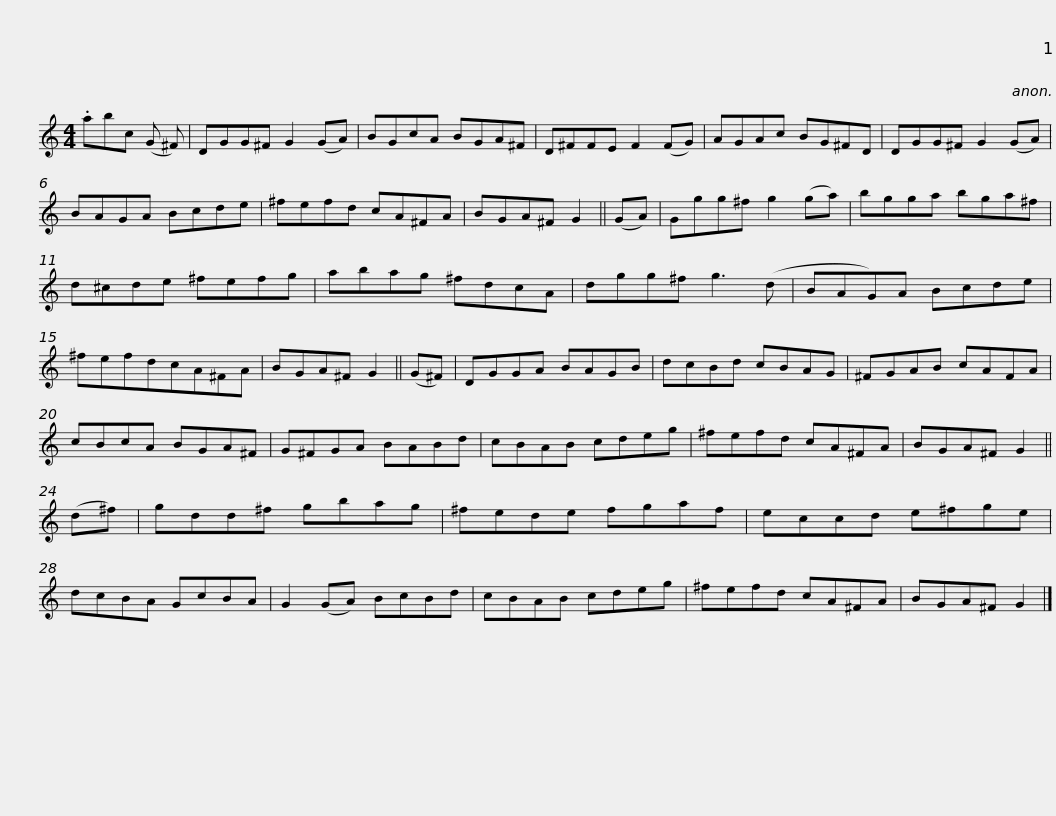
X:1
L:1/8
M:4/4
I:linebreak $
K:C
V:1 treble
V:1
 .abc (G ^F) | DGG^F G2 (GA) | BGcA BGA^F | D^FFE F2 (FG) | AGAc BG^FD | %5
 DGG^F G2 (GA) |$ BAGA Bcde | ^fefd cA^FA | BGA^F G2 || (GA) | %10
 Ggg^f g2 (ga) | bgga bga^f |$ d^cde ^fefg | abag ^fdcA | dgg^f g3 (d | %15
 BAG)A Bcde | ^fefdcA^FA | BGA^F G2 ||$ (G^F) | DGGA BAGB | %20
 dcBd cBAG | ^FGAB cAFA | cBcA BGA^F | G^FGA BABd |$ cBAB cdeg | %25
 ^fefd cA^FA | BGA^F G2 || (d^f) | gdd^f gbag | ^fede fgaf |$ %30
 eccd e^fge | dcBA GcBA | G2 (GA) BcBd | cBAB cdeg | ^fefd cA^FA | %35
 BGA^F G2 |] %36
